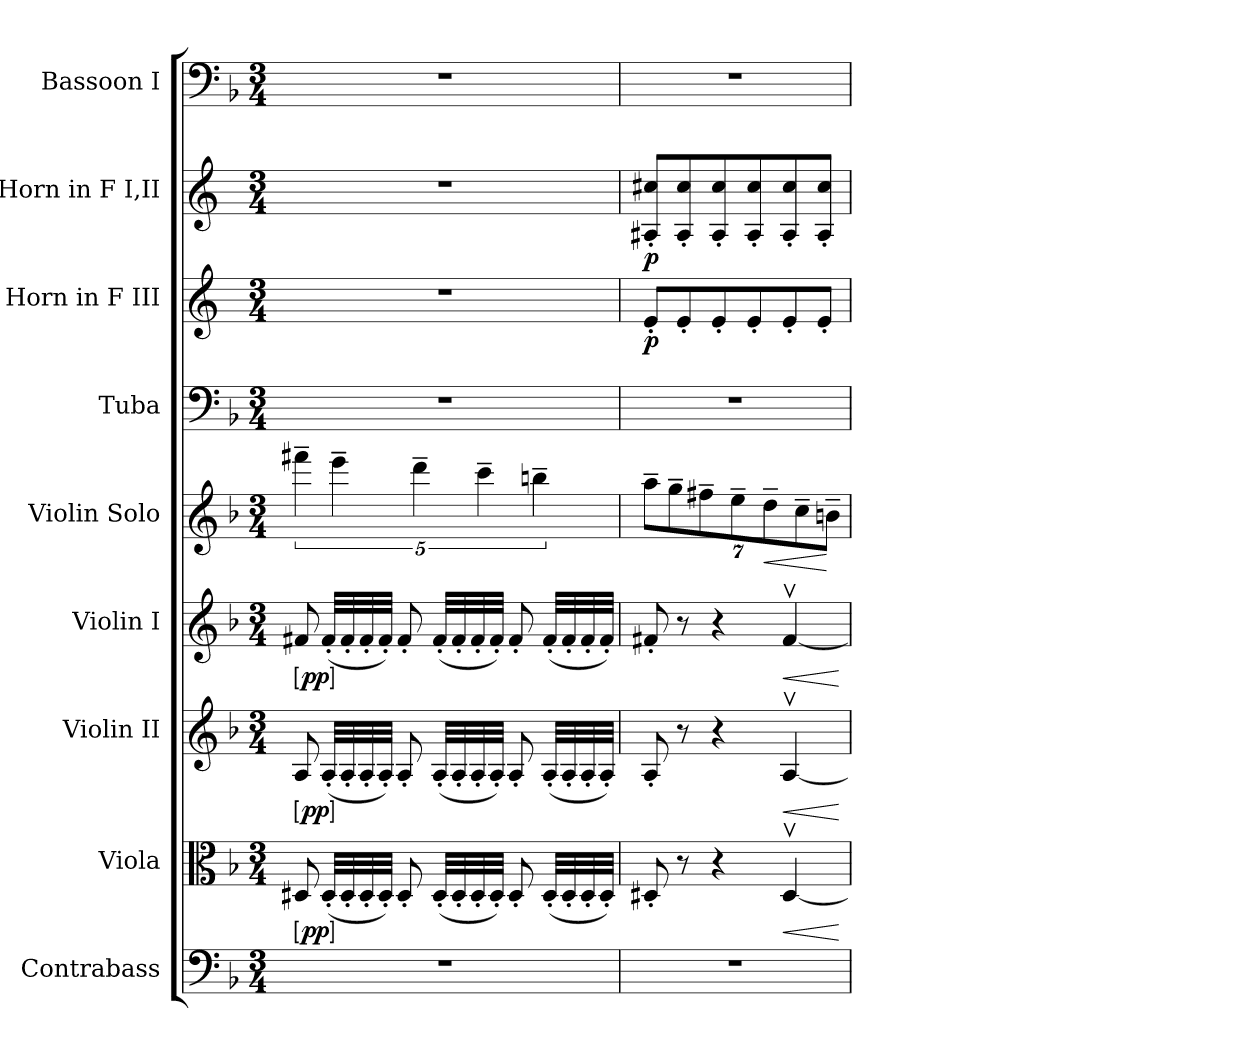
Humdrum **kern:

**kern	**kern	**dynam	**kern	**dynam	**kern	**dynam	**kern	**dynam	**kern	**kern	**dynam	**kern	**dynam	**kern
*part9	*part8	*part8	*part7	*part7	*part6	*part6	*part5	*part5	*part4	*part3	*part3	*part2	*part2	*part1
*staff9	*staff8	*staff8	*staff7	*staff7	*staff6	*staff6	*staff5	*staff5	*staff4	*staff3	*staff3	*staff2	*staff2	*staff1
*I"Contrabass	*I"Viola	*	*I"Violin II	*	*I"Violin I	*	*I"Violin Solo	*	*I"Tuba	*I"Horn in F III	*	*I"Horn in F I,II	*	*I"Bassoon I
*I'Cb.	*I'Vla.	*	*I'Vln. II	*	*I'Vln. I	*	*I'Vln. Solo	*	*I'Tba.	*I'Hn. III	*	*I'Hn. I, II	*	*I'Bsn. I
*clefF4	*clefC3	*	*clefG2	*	*clefG2	*	*clefG2	*	*clefF4	*clefG2	*	*clefG2	*	*clefF4
*ITrd7c12	*	*	*	*	*	*	*	*	*	*ITrd4c7	*	*ITrd4c7	*	*
*k[b-]	*k[b-]	*	*k[b-]	*	*k[b-]	*	*k[b-]	*	*k[b-]	*k[b-]	*	*k[b-]	*	*k[b-]
*F:	*F:	*	*F:	*	*F:	*	*F:	*	*F:	*F:	*	*F:	*	*F:
*M3/4	*M3/4	*	*M3/4	*	*M3/4	*	*M3/4	*	*M3/4	*M3/4	*	*M3/4	*	*M3/4
=1	=1	=1	=1	=1	=1	=1	=1	=1	=1	=1	=1	=1	=1	=1
!	!	!LO:DY:ed=brack	!	!LO:DY:ed=brack	!	!LO:DY:ed=brack	!	!	!	!	!	!	!	!
4%3r	8D#X	pp	8A	pp	8f#X	pp	20%3fff#X~	.	4%3r	4%3r	.	4%3r	.	4%3r
.	(32D#'LLL	.	(32A'LLL	.	(32f#'LLL	.	.	.	.	.	.	.	.	.
.	.	.	.	.	.	.	20%3eee~	.	.	.	.	.	.	.
.	32D#'	.	32A'	.	32f#'	.	.	.	.	.	.	.	.	.
.	32D#'	.	32A'	.	32f#'	.	.	.	.	.	.	.	.	.
.	32D#'JJJ)	.	32A'JJJ)	.	32f#'JJJ)	.	.	.	.	.	.	.	.	.
.	8D#'	.	8A'	.	8f#'	.	.	.	.	.	.	.	.	.
.	.	.	.	.	.	.	20%3ddd~	.	.	.	.	.	.	.
.	(32D#'LLL	.	(32A'LLL	.	(32f#'LLL	.	.	.	.	.	.	.	.	.
.	32D#'	.	32A'	.	32f#'	.	.	.	.	.	.	.	.	.
.	32D#'	.	32A'	.	32f#'	.	.	.	.	.	.	.	.	.
.	.	.	.	.	.	.	20%3ccc~	.	.	.	.	.	.	.
.	32D#'JJJ)	.	32A'JJJ)	.	32f#'JJJ)	.	.	.	.	.	.	.	.	.
.	8D#'	.	8A'	.	8f#'	.	.	.	.	.	.	.	.	.
.	.	.	.	.	.	.	20%3bbn~	.	.	.	.	.	.	.
.	(32D#'LLL	.	(32A'LLL	.	(32f#'LLL	.	.	.	.	.	.	.	.	.
.	32D#'	.	32A'	.	32f#'	.	.	.	.	.	.	.	.	.
.	32D#'	.	32A'	.	32f#'	.	.	.	.	.	.	.	.	.
.	32D#'JJJ)	.	32A'JJJ)	.	32f#'JJJ)	.	.	.	.	.	.	.	.	.
=2	=2	=2	=2	=2	=2	=2	=2	=2	=2	=2	=2	=2	=2	=2
4%3r	8D#X'	.	8A'	.	8f#X'	.	28%3aa~L	.	4%3r	8A'L	p	8D#X' 8f#X'L	p	4%3r
.	.	.	.	.	.	.	28%3gg~	.	.	.	.	.	.	.
.	8r	.	8r	.	8r	.	.	.	.	8A'	.	8D#' 8f#'	.	.
.	.	.	.	.	.	.	28%3ff#X~	.	.	.	.	.	.	.
.	4r	.	4r	.	4r	.	.	.	.	8A'	.	8D#' 8f#'	.	.
.	.	.	.	.	.	.	28%3ee~	.	.	.	.	.	.	.
.	.	.	.	.	.	.	.	.	.	8A'	.	8D#' 8f#'	.	.
!	!	!	!	!	!	!	!	!LO:HP:b	!	!	!	!	!	!
.	.	.	.	.	.	.	28%3dd~	<	.	.	.	.	.	.
!	!	!LO:HP:b	!	!LO:HP:b	!	!LO:HP:b	!	!	!	!	!	!	!	!
.	[4D#v	<	[4Av	<	[4f#v	<	.	.	.	8A'	.	8D#' 8f#'	.	.
.	.	.	.	.	.	.	28%3cc~	.	.	.	.	.	.	.
.	.	.	.	.	.	.	.	.	.	8A'J	.	8D#' 8f#'J	.	.
.	.	.	.	.	.	.	28%3bn~J	[	.	.	.	.	.	.
.	.	[	.	[	.	[	.	.	.	.	.	.	.	.
=	=	=	=	=	=	=	=	=	=	=	=	=	=	=
*-	*-	*-	*-	*-	*-	*-	*-	*-	*-	*-	*-	*-	*-	*-
